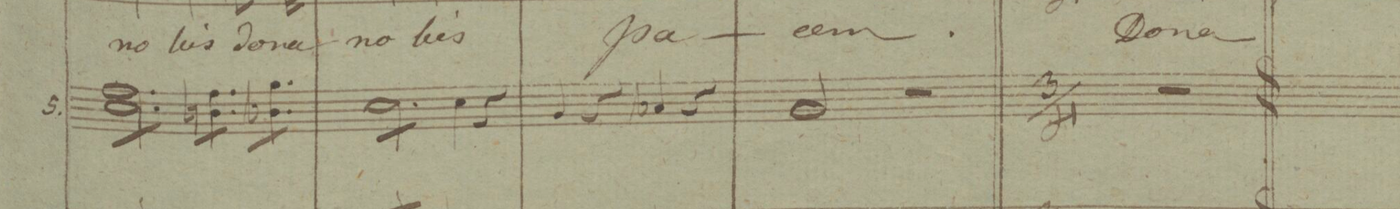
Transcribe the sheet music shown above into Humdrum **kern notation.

**kern	**dynam
*I"Violini	*
*clefG2	*
*k[b-]	*
*met(c)	*
*M4/4	*
12cc\L 12ff	.
12cc\ 12ff	.
12cc\ 12ff	.
12cc\ 12ff	.
12cc\ 12ff	.
12cc\J 12ff	.
12bn\L 12ff	.
12b\ 12ff	.
12b\J 12ff	.
12b-X\L 12gg	.
12b-\ 12gg	.
12b-\J 12gg	.
=23	=23
12cc\L	.
12cc\	.
12cc\	.
12cc\	.
12cc\	.
12cc\J	.
4cc\	.
4r	.
=24	=24
4g/	.
4r	.
4a-X/	.
4r	.
=25	=25
2g/	.
2r	.
==	==
*-	*-
